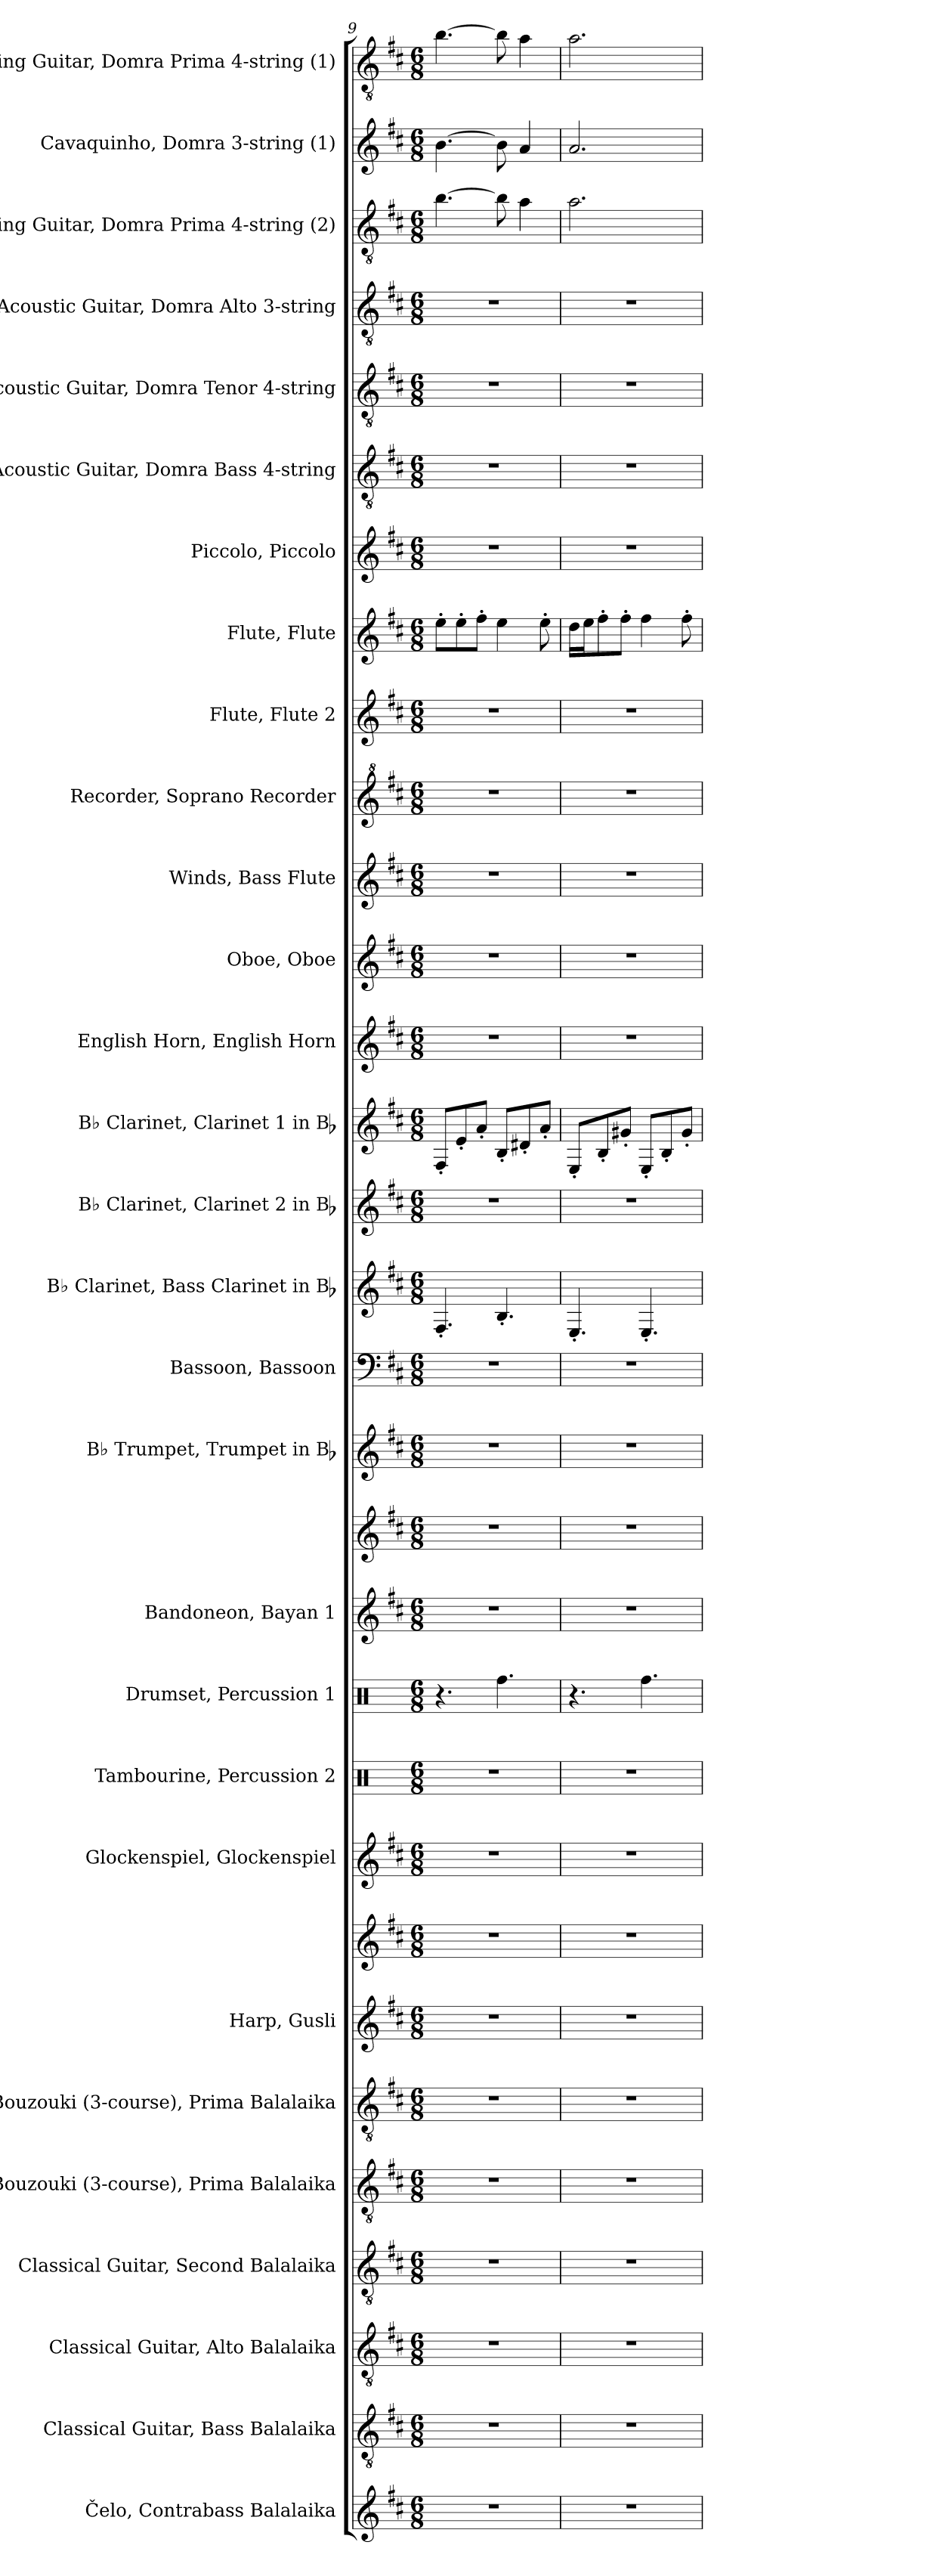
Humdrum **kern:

**kern	**kern	**kern	**kern	**kern	**kern	**kern	**kern	**kern	**kern	**kern	**kern	**kern	**kern	**kern	**kern	**kern	**kern	**kern	**kern	**kern	**kern	**kern	**kern	**kern	**kern	**kern	**kern	**kern	**kern	**kern
*part29	*part28	*part27	*part26	*part25	*part24	*part23	*part23	*part22	*part21	*part20	*part19	*part19	*part18	*part17	*part16	*part15	*part14	*part13	*part12	*part11	*part10	*part9	*part8	*part7	*part6	*part5	*part4	*part3	*part2	*part1
*staff31	*staff30	*staff29	*staff28	*staff27	*staff26	*staff25	*staff24	*staff23	*staff22	*staff21	*staff20	*staff19	*staff18	*staff17	*staff16	*staff15	*staff14	*staff13	*staff12	*staff11	*staff10	*staff9	*staff8	*staff7	*staff6	*staff5	*staff4	*staff3	*staff2	*staff1
*I"Čelo, Contrabass Balalaika	*I"Classical Guitar, Bass Balalaika	*I"Classical Guitar, Alto Balalaika	*I"Classical Guitar, Second Balalaika	*I"Bouzouki (3-course), Prima Balalaika	*I"Bouzouki (3-course), Prima Balalaika	*I"Harp, Gusli	*	*I"Glockenspiel, Glockenspiel	*I"Tambourine, Percussion 2	*I"Drumset, Percussion 1	*I"Bandoneon, Bayan 1	*	*I"B♭ Trumpet, Trumpet in Bb	*I"Bassoon, Bassoon	*I"B♭ Clarinet, Bass Clarinet in Bb	*I"B♭ Clarinet, Clarinet 2 in Bb	*I"B♭ Clarinet, Clarinet 1 in Bb	*I"English Horn, English Horn	*I"Oboe, Oboe	*I"Winds, Bass Flute	*I"Recorder, Soprano Recorder	*I"Flute, Flute 2	*I"Flute, Flute	*I"Piccolo, Piccolo	*I"Acoustic Guitar, Domra Bass 4-string	*I"Acoustic Guitar, Domra Tenor 4-string	*I"Acoustic Guitar, Domra Alto 3-string	*I"12-string Guitar, Domra Prima 4-string (2)	*I"Cavaquinho, Domra 3-string (1)	*I"12-string Guitar, Domra Prima 4-string (1)
*	*I'Guit.	*I'Guit.	*I'Guit.	*I'Bou.	*I'Bou.	*I'Hrp.	*	*I'Glock.	*I'Tamb.	*I'D. Set	*I'Ban.	*	*I'B♭ Tpt.	*I'Bsn.	*I'B♭ Cl.	*I'B♭ Cl.	*I'B♭ Cl.	*I'E. Hn.	*I'Ob.	*I'Wi.	*I'Rec.	*I'Fl.	*I'Fl.	*I'Picc.	*I'Guit.	*I'Guit.	*I'Guit.	*I'12-str. Guit.	*I'Cava.	*I'12-str. Guit.
!!LO:PB:g=z
*clefG2	*clefGv2	*clefGv2	*clefGv2	*clefGv2	*clefGv2	*clefG2	*clefG2	*clefG2	*clefX	*clefX	*clefG2	*clefG2	*clefG2	*clefF4	*clefG2	*clefG2	*clefG2	*clefG2	*clefG2	*clefG2	*clefG^2	*clefG2	*clefG2	*clefG2	*clefGv2	*clefGv2	*clefGv2	*clefGv2	*clefG2	*clefGv2
*ITrd14c24	*	*	*	*	*	*	*	*ITrd-14c-24	*	*	*	*	*ITrd1c2	*	*ITrd1c2	*ITrd1c2	*ITrd1c2	*ITrd4c7	*	*	*	*	*	*ITrd-7c-12	*	*	*	*	*	*
*k[f#c#]	*k[f#c#]	*k[f#c#]	*k[f#c#]	*k[f#c#]	*k[f#c#]	*k[f#c#]	*k[f#c#]	*k[f#c#]	*k[]	*k[]	*k[f#c#]	*k[f#c#]	*k[]	*k[f#c#]	*k[]	*k[]	*k[]	*k[f#]	*k[f#c#]	*k[f#c#]	*k[f#c#]	*k[f#c#]	*k[f#c#]	*k[f#c#]	*k[f#c#]	*k[f#c#]	*k[f#c#]	*k[f#c#]	*k[f#c#]	*k[f#c#]
*M6/8	*M6/8	*M6/8	*M6/8	*M6/8	*M6/8	*M6/8	*M6/8	*M6/8	*M6/8	*M6/8	*M6/8	*M6/8	*M6/8	*M6/8	*M6/8	*M6/8	*M6/8	*M6/8	*M6/8	*M6/8	*M6/8	*M6/8	*M6/8	*M6/8	*M6/8	*M6/8	*M6/8	*M6/8	*M6/8	*M6/8
=9	=9	=9	=9	=9	=9	=9	=9	=9	=9	=9	=9	=9	=9	=9	=9	=9	=9	=9	=9	=9	=9	=9	=9	=9	=9	=9	=9	=9	=9	=9
2.r	2.r	2.r	2.r	2.r	2.r	2.r	2.r	2.r	2.r	4.r	2.r	2.r	2.r	2.r	4.E'/	2.r	8E'/L	2.r	2.r	2.r	2.r	2.r	8ee'\L	2.r	2.r	2.r	2.r	[4.b\	[4.b\	[4.b\
.	.	.	.	.	.	.	.	.	.	.	.	.	.	.	.	.	8d'/	.	.	.	.	.	8ee'\	.	.	.	.	.	.	.
.	.	.	.	.	.	.	.	.	.	.	.	.	.	.	.	.	8g'/J	.	.	.	.	.	8ff#'\J	.	.	.	.	.	.	.
.	.	.	.	.	.	.	.	.	.	4.Rff\	.	.	.	.	4.A'/	.	8A'/L	.	.	.	.	.	4ee\	.	.	.	.	8b\]	8b\]	8b\]
.	.	.	.	.	.	.	.	.	.	.	.	.	.	.	.	.	8c#X'/	.	.	.	.	.	.	.	.	.	.	4a\	4a/	4a\
.	.	.	.	.	.	.	.	.	.	.	.	.	.	.	.	.	8g'/J	.	.	.	.	.	8ee'\	.	.	.	.	.	.	.
=10	=10	=10	=10	=10	=10	=10	=10	=10	=10	=10	=10	=10	=10	=10	=10	=10	=10	=10	=10	=10	=10	=10	=10	=10	=10	=10	=10	=10	=10	=10
2.r	2.r	2.r	2.r	2.r	2.r	2.r	2.r	2.r	2.r	4.r	2.r	2.r	2.r	2.r	4.D'/	2.r	8D'/L	2.r	2.r	2.r	2.r	2.r	16dd\LL	2.r	2.r	2.r	2.r	2.a\	2.a/	2.a\
.	.	.	.	.	.	.	.	.	.	.	.	.	.	.	.	.	.	.	.	.	.	.	16ee\J	.	.	.	.	.	.	.
.	.	.	.	.	.	.	.	.	.	.	.	.	.	.	.	.	8A'/	.	.	.	.	.	8ff#'\	.	.	.	.	.	.	.
.	.	.	.	.	.	.	.	.	.	.	.	.	.	.	.	.	8f#X'/J	.	.	.	.	.	8ff#'\J	.	.	.	.	.	.	.
.	.	.	.	.	.	.	.	.	.	4.Rff\	.	.	.	.	4.D'/	.	8D'/L	.	.	.	.	.	4ff#\	.	.	.	.	.	.	.
.	.	.	.	.	.	.	.	.	.	.	.	.	.	.	.	.	8A'/	.	.	.	.	.	.	.	.	.	.	.	.	.
.	.	.	.	.	.	.	.	.	.	.	.	.	.	.	.	.	8f#'/J	.	.	.	.	.	8ff#'\	.	.	.	.	.	.	.
=	=	=	=	=	=	=	=	=	=	=	=	=	=	=	=	=	=	=	=	=	=	=	=	=	=	=	=	=	=	=
*-	*-	*-	*-	*-	*-	*-	*-	*-	*-	*-	*-	*-	*-	*-	*-	*-	*-	*-	*-	*-	*-	*-	*-	*-	*-	*-	*-	*-	*-	*-
